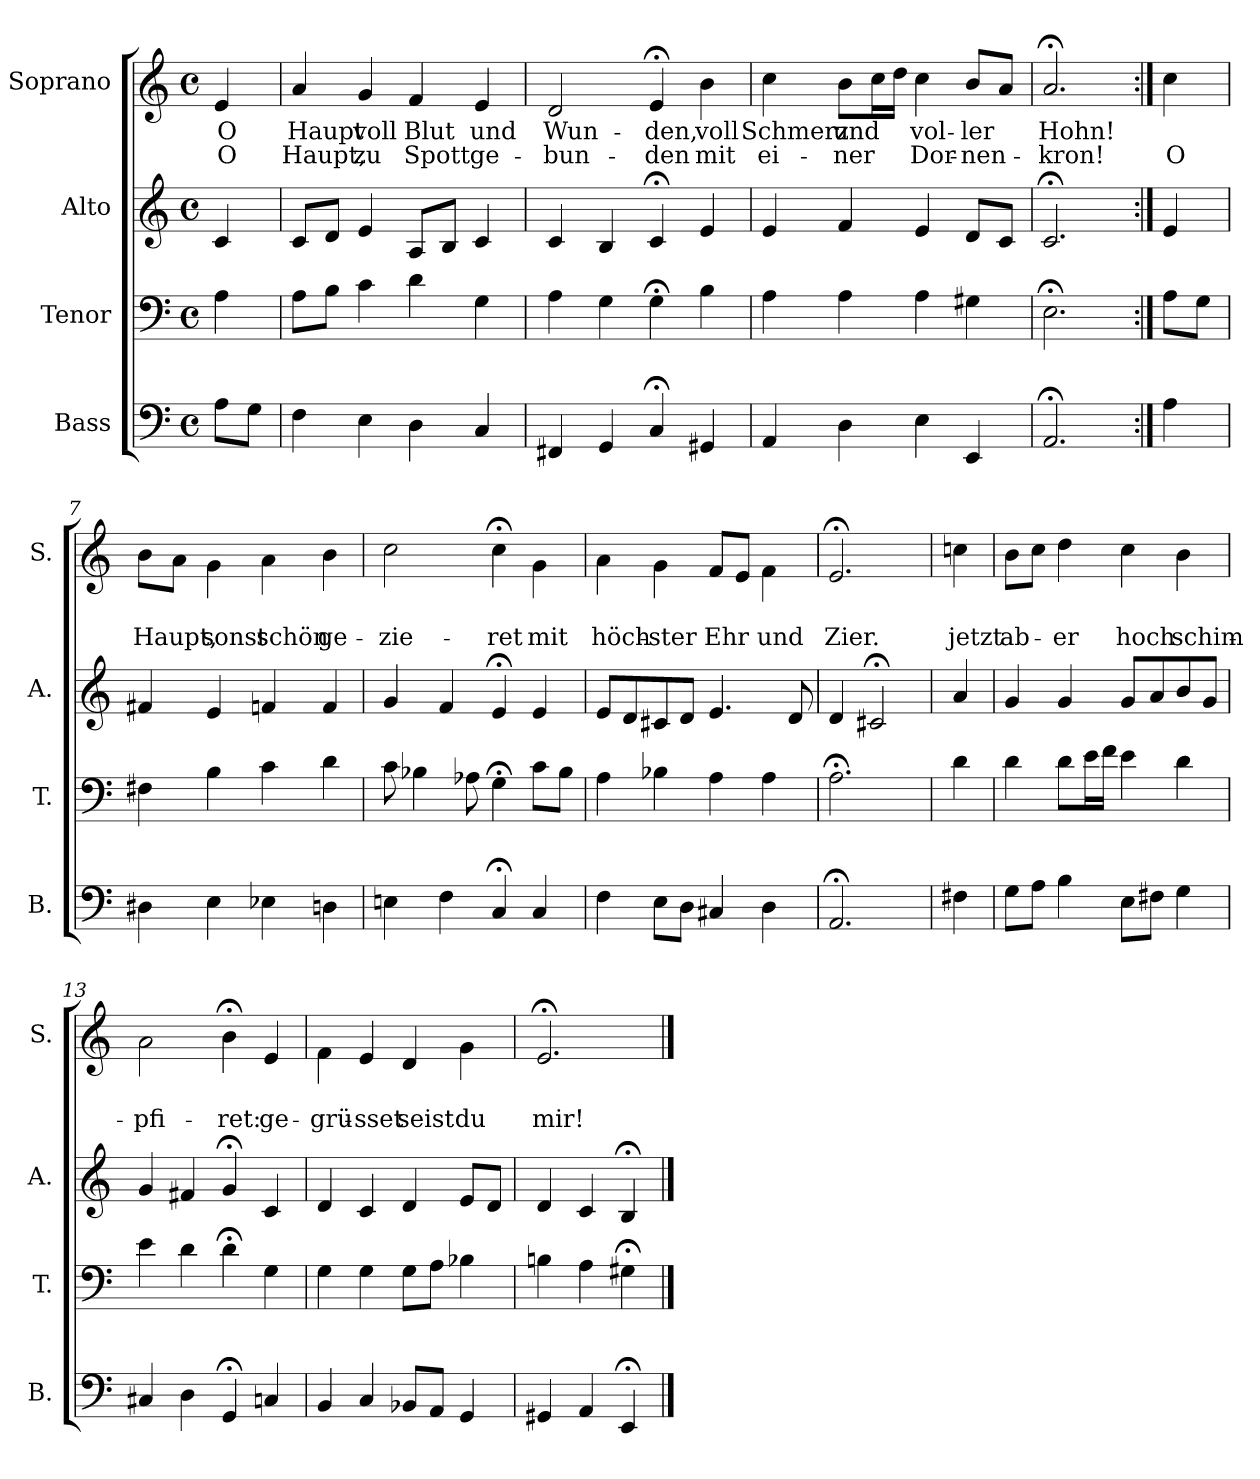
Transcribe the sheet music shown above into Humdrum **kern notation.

**kern	**kern	**kern	**kern	**text	**text
*part4	*part3	*part2	*part1	*part1	*part1
*staff4	*staff3	*staff2	*staff1	*staff1	*staff1
*I"Bass	*I"Tenor	*I"Alto	*I"Soprano	*	*
*I'B.	*I'T.	*I'A.	*I'S.	*	*
*clefF4	*clefF4	*clefG2	*clefG2	*	*
*k[]	*k[]	*k[]	*k[]	*	*
*M4/4	*M4/4	*M4/4	*M4/4	*	*
*met(c)	*met(c)	*met(c)	*met(c)	*	*
=1	=1	=1	=1	=1	=1
!	!	!	!	!LO:LY:b	!LO:LY:b
8A\L	4A\	4c/	4e/	O	O
8G\J	.	.	.	.	.
=2	=2	=2	=2	=2	=2
!	!	!	!	!LO:LY:b	!LO:LY:b
4F\	8A\L	8c/L	4a/	Haupt	Haupt,
.	8B\J	8d/J	.	.	.
!	!	!	!	!LO:LY:b	!LO:LY:b
4E\	4c\	4e/	4g/	voll	zu
!	!	!	!	!LO:LY:b	!LO:LY:b
4D\	4d\	8A/L	4f/	Blut	Spott
.	.	8B/J	.	.	.
!	!	!	!	!LO:LY:b	!LO:LY:b
4C/	4G\	4c/	4e/	und	ge-
=3	=3	=3	=3	=3	=3
!	!	!	!	!LO:LY:b	!LO:LY:b
4FF#X/	4A\	4c/	2d/	Wun-	-bun-
4GG/	4G\	4B/	.	.	.
!	!	!	!	!LO:LY:b	!LO:LY:b
4C;</	4G;<\	4c;</	4e;</	-den,	-den
!	!	!	!	!LO:LY:b	!LO:LY:b
4GG#X/	4B\	4e/	4b\	voll	mit
=4	=4	=4	=4	=4	=4
!	!	!	!	!LO:LY:b	!LO:LY:b
4AA/	4A\	4e/	4cc\	Schmerz	ei-
!	!	!	!	!LO:LY:b	!LO:LY:b
4D\	4A\	4f/	8b\L	und	-ner
.	.	.	16cc\L	.	.
.	.	.	16dd\JJ	.	.
!	!	!	!	!LO:LY:b	!LO:LY:b
4E\	4A\	4e/	4cc\	vol-	Dor-
!	!	!	!	!LO:LY:b	!LO:LY:b
4EE/	4G#X\	8d/L	8b/L	-ler	-nen-
.	.	8c/J	8a/J	.	.
=5	=5	=5	=5	=5	=5
!	!	!	!	!LO:LY:b	!LO:LY:b
2.AA;</	2.E;<\	2.c;</	2.a;</	Hohn!	-kron!
!!LO:LB:g=z
=6:|!	=6:|!	=6:|!	=6:|!	=6:|!	=6:|!
!	!	!	!	!	!LO:LY:b
4A\	8A\L	4e/	4cc\	.	O
.	8G\J	.	.	.	.
=7	=7	=7	=7	=7	=7
!	!	!	!	!	!LO:LY:b
4D#X\	4F#X\	4f#X/	8b\L	.	Haupt,
.	.	.	8a\J	.	.
!	!	!	!	!	!LO:LY:b
4E\	4B\	4e/	4g\	.	sonst
!	!	!	!	!	!LO:LY:b
4E-X\	4c\	4fn/	4a\	.	schön
!	!	!	!	!	!LO:LY:b
4Dn\	4d\	4f/	4b\	.	ge-
=8	=8	=8	=8	=8	=8
!	!	!	!	!	!LO:LY:b
4En\	8c\	4g/	2cc\	.	-zie-
.	4B-X\	.	.	.	.
4F\	.	4f/	.	.	.
.	8A-X\	.	.	.	.
!	!	!	!	!	!LO:LY:b
4C;</	4G;<\	4e;</	4cc;<\	.	-ret
!	!	!	!	!	!LO:LY:b
4C/	8c\L	4e/	4g\	.	mit
.	8B-\J	.	.	.	.
=9	=9	=9	=9	=9	=9
!	!	!	!	!	!LO:LY:b
4F\	4A\	8e/L	4a\	.	höch-
.	.	8d/	.	.	.
!	!	!	!	!	!LO:LY:b
8E\L	4B-X\	8c#X/	4g\	.	-ster
8D\J	.	8d/J	.	.	.
!	!	!	!	!	!LO:LY:b
4C#X/	4A\	4.e/	8f/L	.	Ehr
.	.	.	8e/J	.	.
!	!	!	!	!	!LO:LY:b
4D\	4A\	.	4f\	.	und
.	.	8d/	.	.	.
=10	=10	=10	=10	=10	=10
!	!	!	!	!	!LO:LY:b
2.AA;</	2.A;<\	4d/	2.e;</	.	Zier.
.	.	2c#X;</	.	.	.
!!LO:PB:g=z
=11	=11	=11	=11	=11	=11
!	!	!	!	!	!LO:LY:b
4F#X\	4d\	4a/	4ccn\	.	jetzt
=12	=12	=12	=12	=12	=12
!	!	!	!	!	!LO:LY:b
8G\L	4d\	4g/	8b\L	.	ab-
8A\J	.	.	8cc\J	.	.
!	!	!	!	!	!LO:LY:b
4B\	8d\L	4g/	4dd\	.	-er
.	16e\L	.	.	.	.
.	16f\JJ	.	.	.	.
!	!	!	!	!	!LO:LY:b
8E\L	4e\	8g/L	4cc\	.	hoch
8F#X\J	.	8a/	.	.	.
!	!	!	!	!	!LO:LY:b
4G\	4d\	8b/	4b\	.	schim-
.	.	8g/J	.	.	.
=13	=13	=13	=13	=13	=13
!	!	!	!	!	!LO:LY:b
4C#X/	4e\	4g/	2a\	.	-pfi-
4D\	4d\	4f#X/	.	.	.
!	!	!	!	!	!LO:LY:b
4GG;</	4d;<\	4g;</	4b;<\	.	-ret:
!	!	!	!	!	!LO:LY:b
4Cn/	4G\	4c/	4e/	.	ge-
=14	=14	=14	=14	=14	=14
!	!	!	!	!	!LO:LY:b
4BB/	4G\	4d/	4f\	.	-grü-
!	!	!	!	!	!LO:LY:b
4C/	4G\	4c/	4e/	.	-sset
!	!	!	!	!	!LO:LY:b
8BB-X/L	8G\L	4d/	4d/	.	seist
8AA/J	8A\J	.	.	.	.
!	!	!	!	!	!LO:LY:b
4GG/	4B-X\	8e/L	4g\	.	du
.	.	8d/J	.	.	.
=15	=15	=15	=15	=15	=15
!	!	!	!	!	!LO:LY:b
4GG#X/	4Bn\	4d/	2.e;</	.	mir!
4AA/	4A\	4c/	.	.	.
4EE;</	4G#X;<\	4B;</	.	.	.
==	==	==	==	==	==
*-	*-	*-	*-	*-	*-
